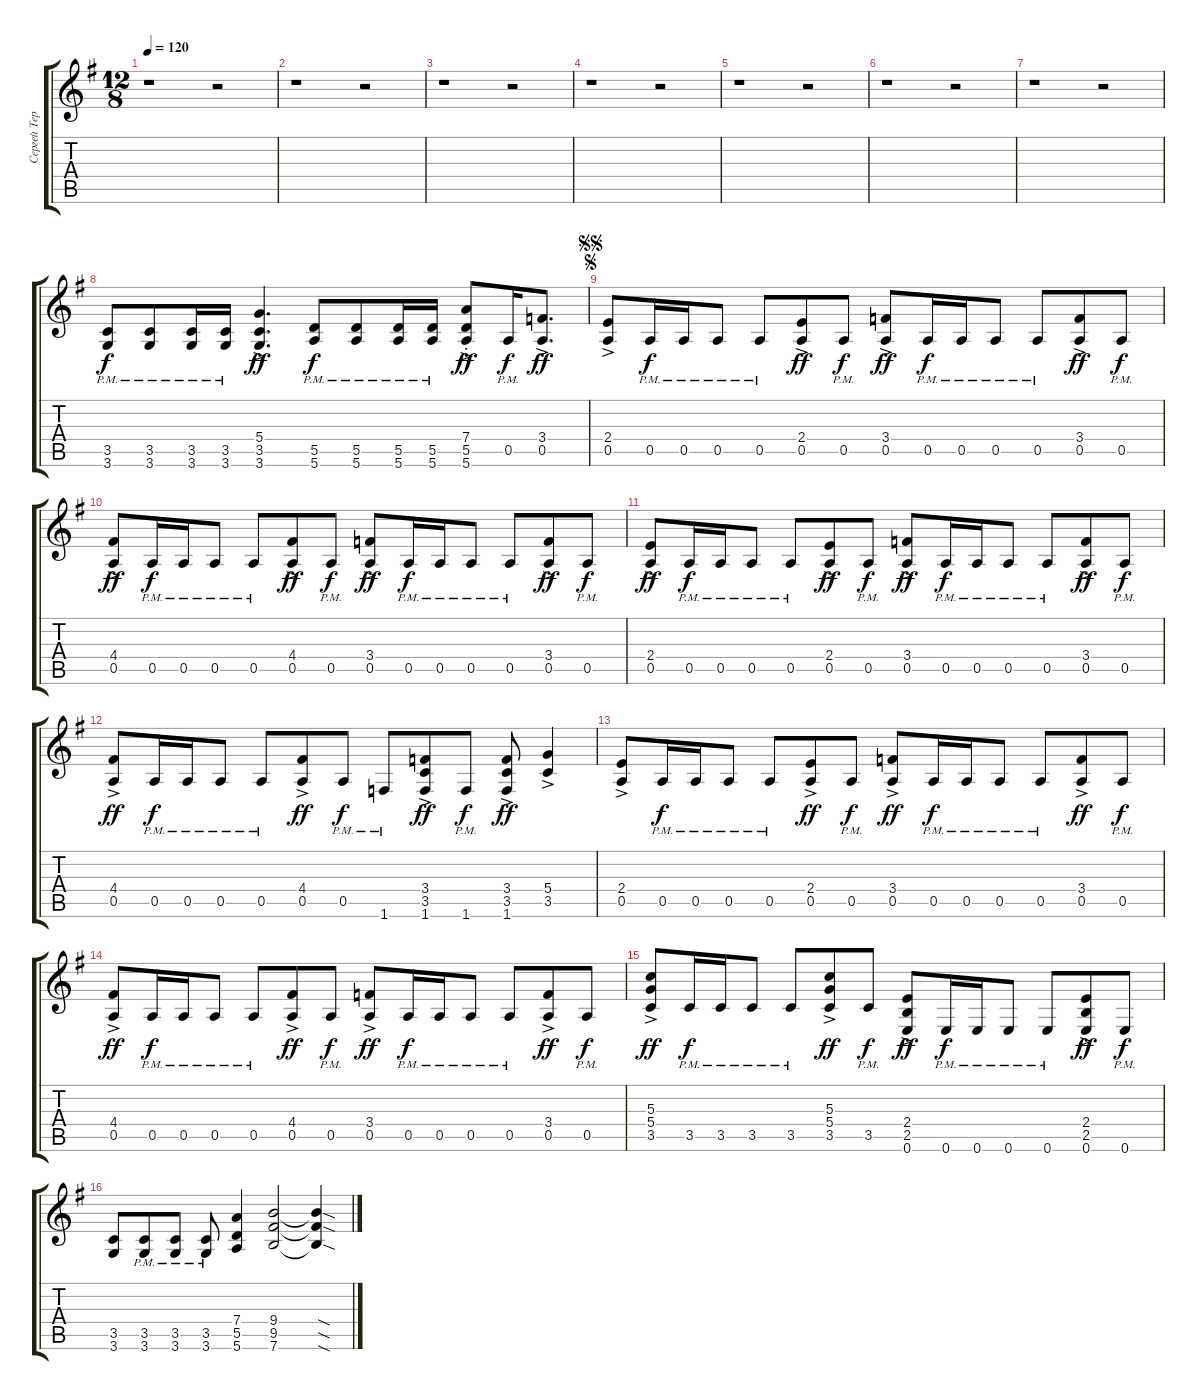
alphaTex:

\track ("Сергей Тереньтьев" "Сергей Тер") {instrument distortionguitar}
\staff {score tabs}
\tuning (E4 B3 G3 D3 A2 E2) {hide}
\ts (12 8)
\tempo 120
\clef g2
\ks g
r.1{dy f} r.2 |
r.1 r.2 |
r.1 r.2 |
r.1 r.2 |
r.1 r.2 |
r.1 r.2 |
r.1 r.2 |
(3.5{pm} 3.6{pm}).8 (3.5{pm} 3.6{pm}).8 (3.5{pm} 3.6{pm}).16 (3.5{pm} 3.6{pm}).16 (5.4{ac} 3.5{ac} 3.6{ac}).4{d dy ff} (5.5{pm} 5.6{pm}).8{dy f} (5.5{pm} 5.6{pm}).8 (5.5{pm} 5.6{pm}).16 (5.5{pm} 5.6{pm}).16 (7.4{ac st} 5.5{ac st} 5.6{ac st}).8{dy ff} 0.5{pm}.16{dy f} (3.4{ac} 0.5{ac}).8{d dy ff} |
\jump segno
\jump segnosegno
(2.4{ac} 0.5{ac}).8 0.5{pm}.16{dy f} 0.5{pm}.16 0.5{pm}.8 0.5{pm}.8 (2.4{ac} 0.5{ac}).8{dy ff} 0.5{pm}.8{dy f} (3.4{ac} 0.5{ac}).8{dy ff} 0.5{pm}.16{dy f} 0.5{pm}.16 0.5{pm}.8 0.5{pm}.8 (3.4{ac} 0.5{ac}).8{dy ff} 0.5{pm}.8{dy f} |
(4.4{ac} 0.5{ac}).8{dy ff} 0.5{pm}.16{dy f} 0.5{pm}.16 0.5{pm}.8 0.5{pm}.8 (4.4{ac} 0.5{ac}).8{dy ff} 0.5{pm}.8{dy f} (3.4{ac} 0.5{ac}).8{dy ff} 0.5{pm}.16{dy f} 0.5{pm}.16 0.5{pm}.8 0.5{pm}.8 (3.4{ac} 0.5{ac}).8{dy ff} 0.5{pm}.8{dy f} |
(2.4{ac} 0.5{ac}).8{dy ff} 0.5{pm}.16{dy f} 0.5{pm}.16 0.5{pm}.8 0.5{pm}.8 (2.4{ac} 0.5{ac}).8{dy ff} 0.5{pm}.8{dy f} (3.4{ac} 0.5{ac}).8{dy ff} 0.5{pm}.16{dy f} 0.5{pm}.16 0.5{pm}.8 0.5{pm}.8 (3.4{ac} 0.5{ac}).8{dy ff} 0.5{pm}.8{dy f} |
(4.4{ac} 0.5{ac}).8{dy ff} 0.5{pm}.16{dy f} 0.5{pm}.16 0.5{pm}.8 0.5{pm}.8 (4.4{ac} 0.5{ac}).8{dy ff} 0.5{pm}.8{dy f} 1.6{pm}.8 (3.4{ac} 3.5{ac} 1.6{ac}).8{dy ff} 1.6{pm}.8{dy f} (3.4{ac} 3.5{ac} 1.6{ac}).8{dy ff} (5.4{ac} 3.5{ac}).4 |
(2.4{ac} 0.5{ac}).8 0.5{pm}.16{dy f} 0.5{pm}.16 0.5{pm}.8 0.5{pm}.8 (2.4{ac} 0.5{ac}).8{dy ff} 0.5{pm}.8{dy f} (3.4{ac} 0.5{ac}).8{dy ff} 0.5{pm}.16{dy f} 0.5{pm}.16 0.5{pm}.8 0.5{pm}.8 (3.4{ac} 0.5{ac}).8{dy ff} 0.5{pm}.8{dy f} |
(4.4{ac} 0.5{ac}).8{dy ff} 0.5{pm}.16{dy f} 0.5{pm}.16 0.5{pm}.8 0.5{pm}.8 (4.4{ac} 0.5{ac}).8{dy ff} 0.5{pm}.8{dy f} (3.4{ac} 0.5{ac}).8{dy ff} 0.5{pm}.16{dy f} 0.5{pm}.16 0.5{pm}.8 0.5{pm}.8 (3.4{ac} 0.5{ac}).8{dy ff} 0.5{pm}.8{dy f} |
(5.3{ac} 5.4{ac} 3.5{ac}).8{dy ff} 3.5{pm}.16{dy f} 3.5{pm}.16 3.5{pm}.8 3.5{pm}.8 (5.3{ac} 5.4{ac} 3.5{ac}).8{dy ff} 3.5{pm}.8{dy f} (2.4{ac} 2.5{ac} 0.6{ac}).8{dy ff} 0.6{pm}.16{dy f} 0.6{pm}.16 0.6{pm}.8 0.6{pm}.8 (2.4{ac} 2.5{ac} 0.6{ac}).8{dy ff} 0.6{pm}.8{dy f} |
(3.5 3.6).8 (3.5{pm} 3.6{pm}).8 (3.5{pm} 3.6{pm}).8 (3.5{pm} 3.6{pm}).8 (7.4 5.5 5.6).4 (9.4 9.5 7.6).2 (9.4{sod t} 9.5{sod t} 7.6{sod t}).4
